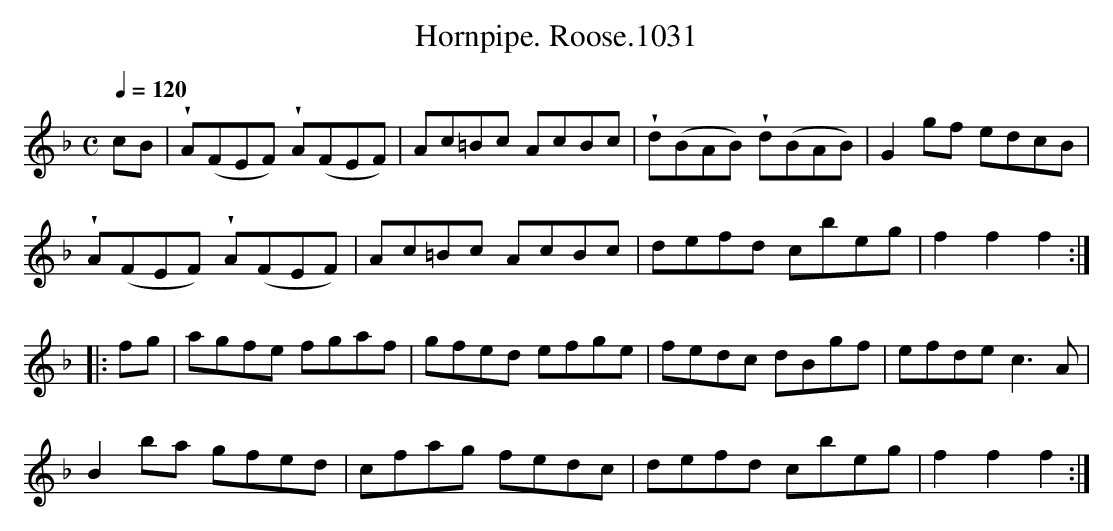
X:1
T:Hornpipe. Roose.1031
Q:1/4=120
U:w=!wedge!
L:1/8
M:C
K:F
cB|wA(FEF) wA(FEF)|Ac=Bc AcBc|wd(BAB) wd(BAB)|G2gf edcB|
wA(FEF) wA(FEF)|Ac=Bc AcBc|defd cbeg|f2f2f2:|
|:fg|agfe fgaf| gfed efge|fedc dBgf|efde c3A|
B2ba gfed|cfag fedc|defd cbeg|f2f2f2:|
